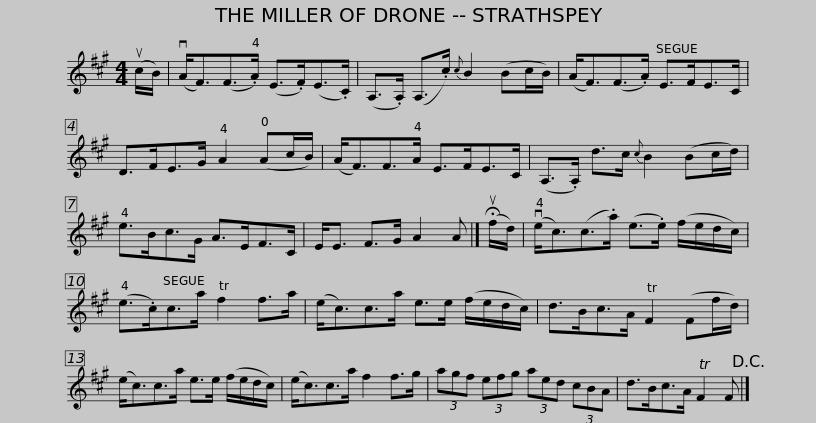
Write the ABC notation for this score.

X:1
L:1/8
M:4/4
I:linebreak $
K:A
V:1 treble
V:1
 (uc/B/) | (vA<F)(F>.A) (E>.F)(E>.C) | (A,>.A,) (A,>.c){c} B2 (Bc/B/) | (A<F)(F>.A) E>FE>C | D>FE>G A2 (Ac/B/) |$ %5
 (A<F)F>A E>FE>C | (A,>.A,) d>c{c} B2 (Bc/d/) | e>Bc>G A>EF>C | E<E F>G A2 A |] (!fermata!uf/d/) |$ %10
 (ve<c)(c>.a) (e>.e) (f/e/d/c/) | (e>.c)c>a Tf2 f>a | (e<c)c>a e>e (f/e/d/c/) | d>Bc>A TF2 (Ff/d/) |$ (e<c)c>a e>e (f/e/d/c/) | %15
 (e<c)c>a f2 f>g | (3agf (3efg (3aed (3cBA | d>Bc>A TF2 F!D.C.! |] %18
